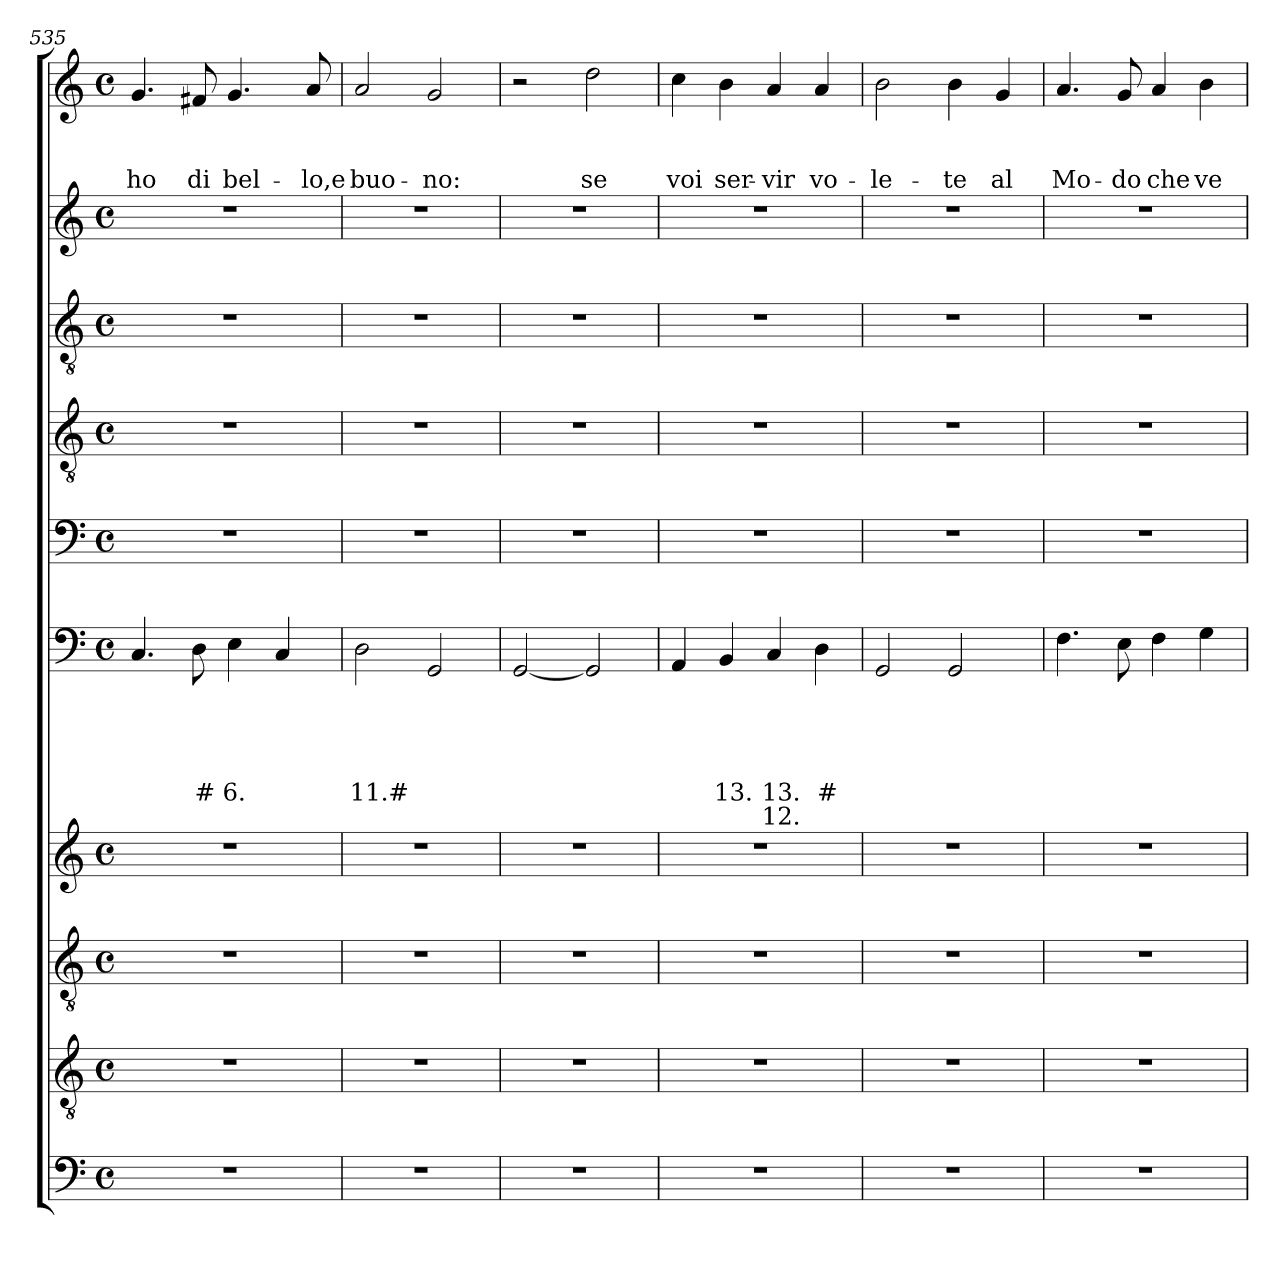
**kern	**kern	**kern	**kern	**kern	**text	**text	**text	**text	**text	**text	**kern	**kern	**kern	**kern	**kern	**text	**text	**text
*part10	*part9	*part8	*part7	*part6	*part6	*part6	*part6	*part6	*part6	*part6	*part5	*part4	*part3	*part2	*part1	*part1	*part1	*part1
*staff10	*staff9	*staff8	*staff7	*staff6	*staff6	*staff6	*staff6	*staff6	*staff6	*staff6	*staff5	*staff4	*staff3	*staff2	*staff1	*staff1	*staff1	*staff1
!!LO:LB:g=z
*clefF4	*clefGv2	*clefGv2	*clefG2	*clefF4	*	*	*	*	*	*	*clefF4	*clefGv2	*clefGv2	*clefG2	*clefG2	*	*	*
*k[]	*k[]	*k[]	*k[]	*k[]	*	*	*	*	*	*	*k[]	*k[]	*k[]	*k[]	*k[]	*	*	*
*C:	*C:	*C:	*C:	*C:	*	*	*	*	*	*	*C:	*C:	*C:	*C:	*C:	*	*	*
*M4/4	*M4/4	*M4/4	*M4/4	*M4/4	*	*	*	*	*	*	*M4/4	*M4/4	*M4/4	*M4/4	*M4/4	*	*	*
*met(c)	*met(c)	*met(c)	*met(c)	*met(c)	*	*	*	*	*	*	*met(c)	*met(c)	*met(c)	*met(c)	*met(c)	*	*	*
=535	=535	=535	=535	=535	=535	=535	=535	=535	=535	=535	=535	=535	=535	=535	=535	=535	=535	=535
1r	1r	1r	1r	4.C/	.	.	.	.	.	.	1r	1r	1r	1r	4.g/	.	.	ho
.	.	.	.	8D\	.	.	.	.	#	.	.	.	.	.	8f#X/	.	.	di
.	.	.	.	4E\	.	.	.	.	6.	.	.	.	.	.	4.g/	.	.	bel-
.	.	.	.	4C/	.	.	.	.	.	.	.	.	.	.	.	.	.	.
.	.	.	.	.	.	.	.	.	.	.	.	.	.	.	8a/	.	.	-lo,e
=536	=536	=536	=536	=536	=536	=536	=536	=536	=536	=536	=536	=536	=536	=536	=536	=536	=536	=536
1r	1r	1r	1r	2D\	.	.	.	.	11.#	.	1r	1r	1r	1r	2a/	.	.	buo-
.	.	.	.	2GG/	.	.	.	.	.	.	.	.	.	.	2g/	.	.	-no:
=537	=537	=537	=537	=537	=537	=537	=537	=537	=537	=537	=537	=537	=537	=537	=537	=537	=537	=537
1r	1r	1r	1r	[2GG/	.	.	.	.	.	.	1r	1r	1r	1r	2r	.	.	.
.	.	.	.	2GG/]	.	.	.	.	.	.	.	.	.	.	2dd\	.	.	se
=538	=538	=538	=538	=538	=538	=538	=538	=538	=538	=538	=538	=538	=538	=538	=538	=538	=538	=538
1r	1r	1r	1r	4AA/	.	.	.	.	.	.	1r	1r	1r	1r	4cc\	.	.	voi
.	.	.	.	4BB/	.	.	.	.	13.	.	.	.	.	.	4b\	.	.	ser-
.	.	.	.	4C/	.	.	.	.	13.	12.	.	.	.	.	4a/	.	.	-vir
.	.	.	.	4D\	.	.	.	.	#	.	.	.	.	.	4a/	.	.	vo-
=539	=539	=539	=539	=539	=539	=539	=539	=539	=539	=539	=539	=539	=539	=539	=539	=539	=539	=539
1r	1r	1r	1r	2GG/	.	.	.	.	.	.	1r	1r	1r	1r	2b\	.	.	-le-
.	.	.	.	2GG/	.	.	.	.	.	.	.	.	.	.	4b\	.	.	-te
.	.	.	.	.	.	.	.	.	.	.	.	.	.	.	4g/	.	.	al
=540	=540	=540	=540	=540	=540	=540	=540	=540	=540	=540	=540	=540	=540	=540	=540	=540	=540	=540
1r	1r	1r	1r	4.F\	.	.	.	.	.	.	1r	1r	1r	1r	4.a/	.	.	Mo-
.	.	.	.	8E\	.	.	.	.	.	.	.	.	.	.	8g/	.	.	-do
.	.	.	.	4F\	.	.	.	.	.	.	.	.	.	.	4a/	.	.	che
.	.	.	.	4G\	.	.	.	.	.	.	.	.	.	.	4b\	.	.	ve-
=	=	=	=	=	=	=	=	=	=	=	=	=	=	=	=	=	=	=
*-	*-	*-	*-	*-	*-	*-	*-	*-	*-	*-	*-	*-	*-	*-	*-	*-	*-	*-
